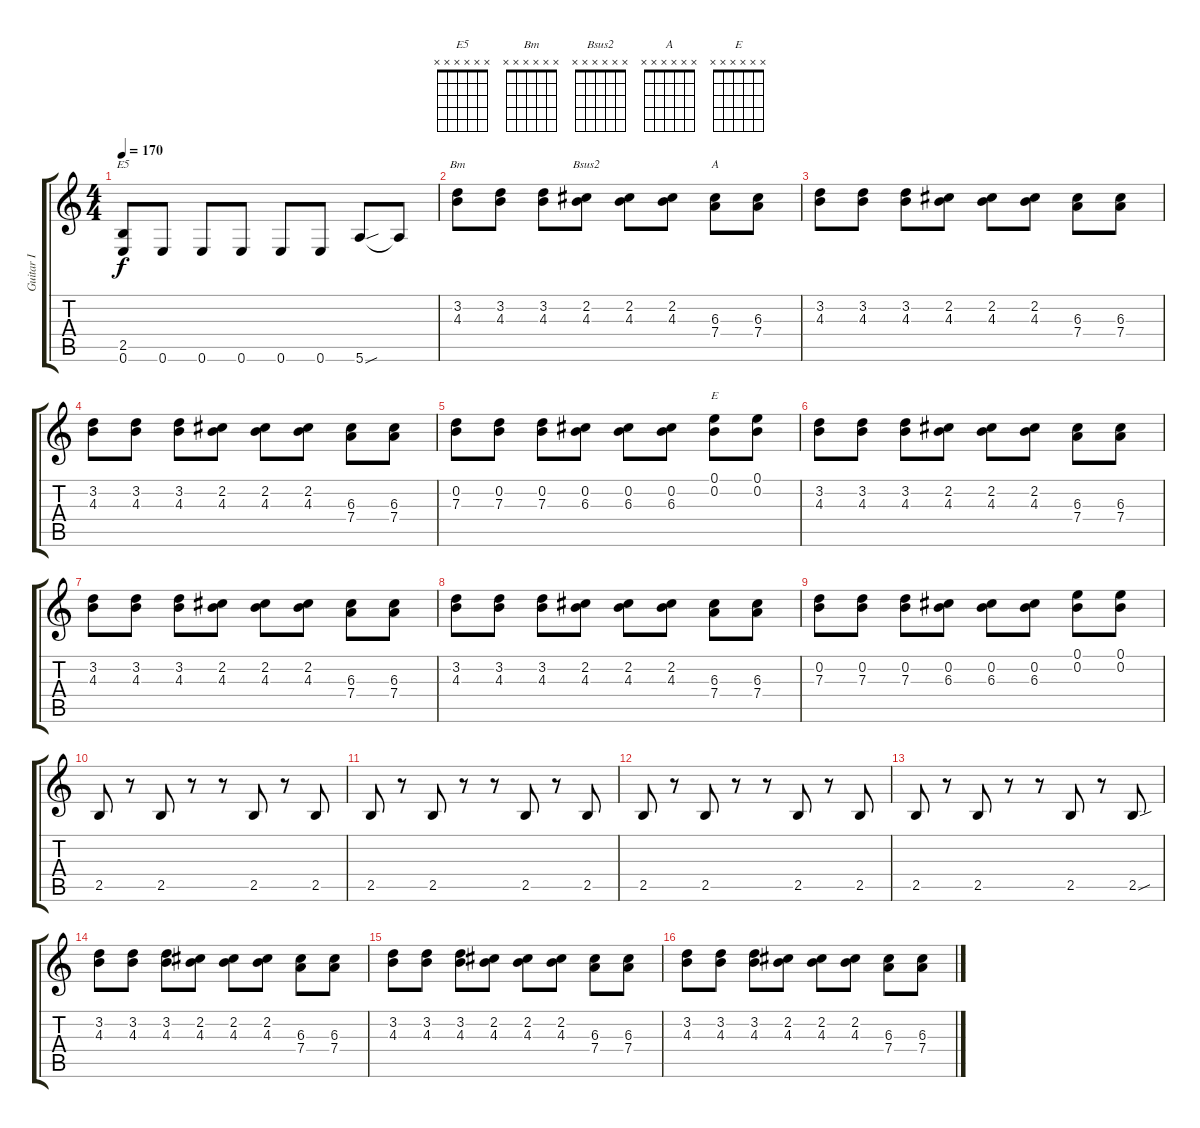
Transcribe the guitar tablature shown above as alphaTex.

\track ("Guitar I" "Guitar I") {instrument distortionguitar}
\staff {score tabs}
\tuning (E4 B3 G3 D3 A2 E2) {hide}
\chord ("E5" x x x x x x)
\chord ("Bm" x x x x x x)
\chord ("Bsus2" x x x x x x)
\chord ("A" x x x x x x)
\chord ("E" x x x x x x)
\ts (4 4)
\tempo 170
\clef g2
\ks c
(2.5 0.6).8{ch "E5" dy f} 0.6.8 0.6.8 0.6.8 0.6.8 0.6.8 5.6{sou}.8 5.6{t}.8 |
(3.2 4.3).8{ch "Bm"} (3.2 4.3).8 (3.2 4.3).8 (2.2 4.3).8{ch "Bsus2"} (2.2 4.3).8 (2.2 4.3).8 (6.3 7.4).8{ch "A"} (6.3 7.4).8 |
(3.2 4.3).8 (3.2 4.3).8 (3.2 4.3).8 (2.2 4.3).8 (2.2 4.3).8 (2.2 4.3).8 (6.3 7.4).8 (6.3 7.4).8 |
(3.2 4.3).8 (3.2 4.3).8 (3.2 4.3).8 (2.2 4.3).8 (2.2 4.3).8 (2.2 4.3).8 (6.3 7.4).8 (6.3 7.4).8 |
(0.2 7.3).8 (0.2 7.3).8 (0.2 7.3).8 (0.2 6.3).8 (0.2 6.3).8 (0.2 6.3).8 (0.1 0.2).8{ch "E"} (0.1 0.2).8 |
(3.2 4.3).8 (3.2 4.3).8 (3.2 4.3).8 (2.2 4.3).8 (2.2 4.3).8 (2.2 4.3).8 (6.3 7.4).8 (6.3 7.4).8 |
(3.2 4.3).8 (3.2 4.3).8 (3.2 4.3).8 (2.2 4.3).8 (2.2 4.3).8 (2.2 4.3).8 (6.3 7.4).8 (6.3 7.4).8 |
(3.2 4.3).8 (3.2 4.3).8 (3.2 4.3).8 (2.2 4.3).8 (2.2 4.3).8 (2.2 4.3).8 (6.3 7.4).8 (6.3 7.4).8 |
(0.2 7.3).8 (0.2 7.3).8 (0.2 7.3).8 (0.2 6.3).8 (0.2 6.3).8 (0.2 6.3).8 (0.1 0.2).8 (0.1 0.2).8 |
2.5.8 r.8 2.5.8 r.8 r.8 2.5.8 r.8 2.5.8 |
2.5.8 r.8 2.5.8 r.8 r.8 2.5.8 r.8 2.5.8 |
2.5.8 r.8 2.5.8 r.8 r.8 2.5.8 r.8 2.5.8 |
2.5.8 r.8 2.5.8 r.8 r.8 2.5.8 r.8 2.5{sou}.8 |
(3.2 4.3).8 (3.2 4.3).8 (3.2 4.3).8 (2.2 4.3).8 (2.2 4.3).8 (2.2 4.3).8 (6.3 7.4).8 (6.3 7.4).8 |
(3.2 4.3).8 (3.2 4.3).8 (3.2 4.3).8 (2.2 4.3).8 (2.2 4.3).8 (2.2 4.3).8 (6.3 7.4).8 (6.3 7.4).8 |
(3.2 4.3).8 (3.2 4.3).8 (3.2 4.3).8 (2.2 4.3).8 (2.2 4.3).8 (2.2 4.3).8 (6.3 7.4).8 (6.3 7.4).8
